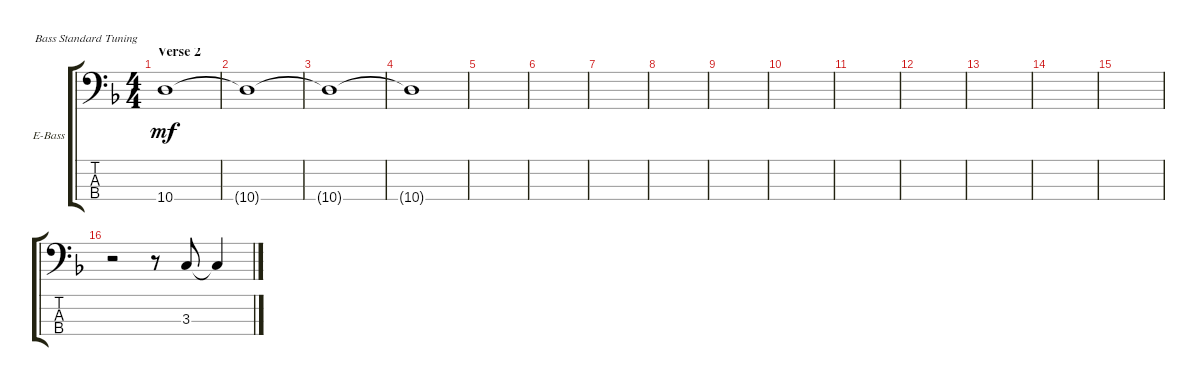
\bracketExtendMode groupsimilarinstruments
\firstSystemTrackNameOrientation horizontal
\otherSystemsTrackNameOrientation horizontal
\track ("Electric Bass" "E-Bass") {instrument electricbassfinger}
\staff {score tabs}
\tuning (G2 D2 A1 E1)
\ts (4 4)
\section ("" "Verse 2")
\tempo (125 hide)
\clef f4
\scale
0.333333
\ks dminor
10.4.1{dy mf} |
\scale
0.333333 10.4{t}.1 |
\scale
0.333333 10.4{t}.1 |
\scale
0.333333 10.4{t}.1 |
\scale
0.333333 |
\scale
0.333333 |
\scale
0.333333 |
\scale
0.333333 |
\scale
0.333333 |
\scale
0.333333 |
\scale
0.333333 |
\scale
0.333333 |
\scale
0.333333 |
\scale
0.333333 |
\scale
0.333333 |
\scale
0.333333 r.2 r.8 3.3.8 3.3{t}.4
